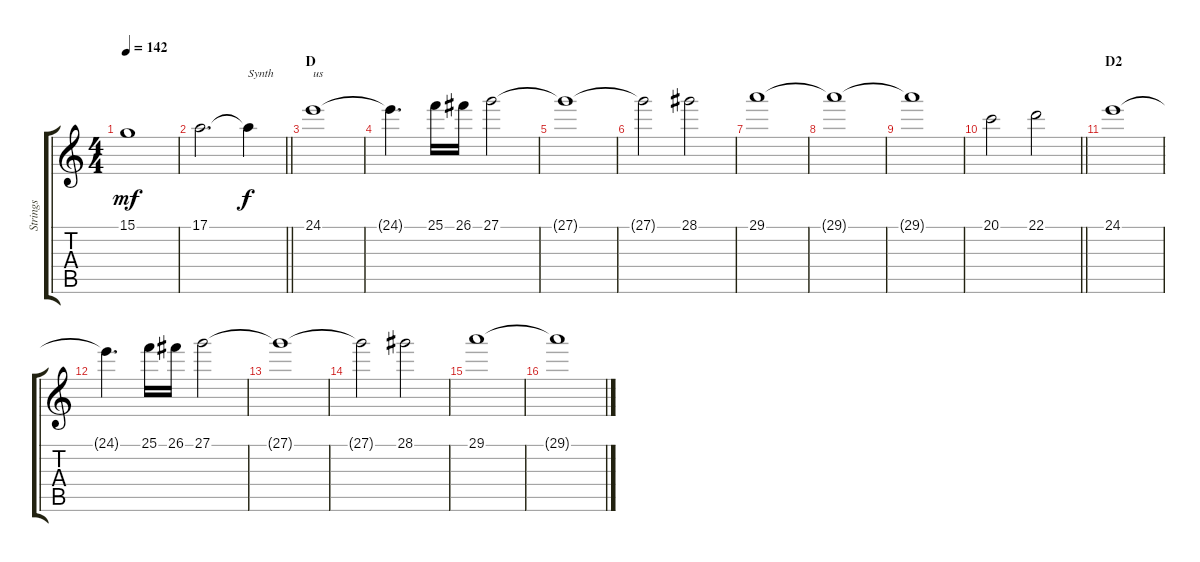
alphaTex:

\track ("Strings" "Strings") {instrument stringensemble1}
\staff {score tabs}
\tuning (E4 B3 G3 D3 A2 E2) {hide}
\ts (4 4)
\tempo 142
\clef g2
\ks c
15.1.1{dy mf} |
\barLineRight lightlight
17.1.2{d} 17.1{t}.4{txt "Synth" dy f volume 12 instrument synthstrings2} |
\section ("" "D")
24.1.1{txt "us"} |
24.1{t}.4{d} 25.1.16 26.1.16 27.1.2 |
27.1{t}.1 |
27.1{t}.2 28.1.2 |
29.1.1 |
29.1{t}.1 |
29.1{t}.1 |
\barLineRight lightlight
20.1.2 22.1.2 |
\section ("" "D2")
24.1.1 |
24.1{t}.4{d} 25.1.16 26.1.16 27.1.2 |
27.1{t}.1 |
27.1{t}.2 28.1.2 |
29.1.1 |
29.1{t}.1
